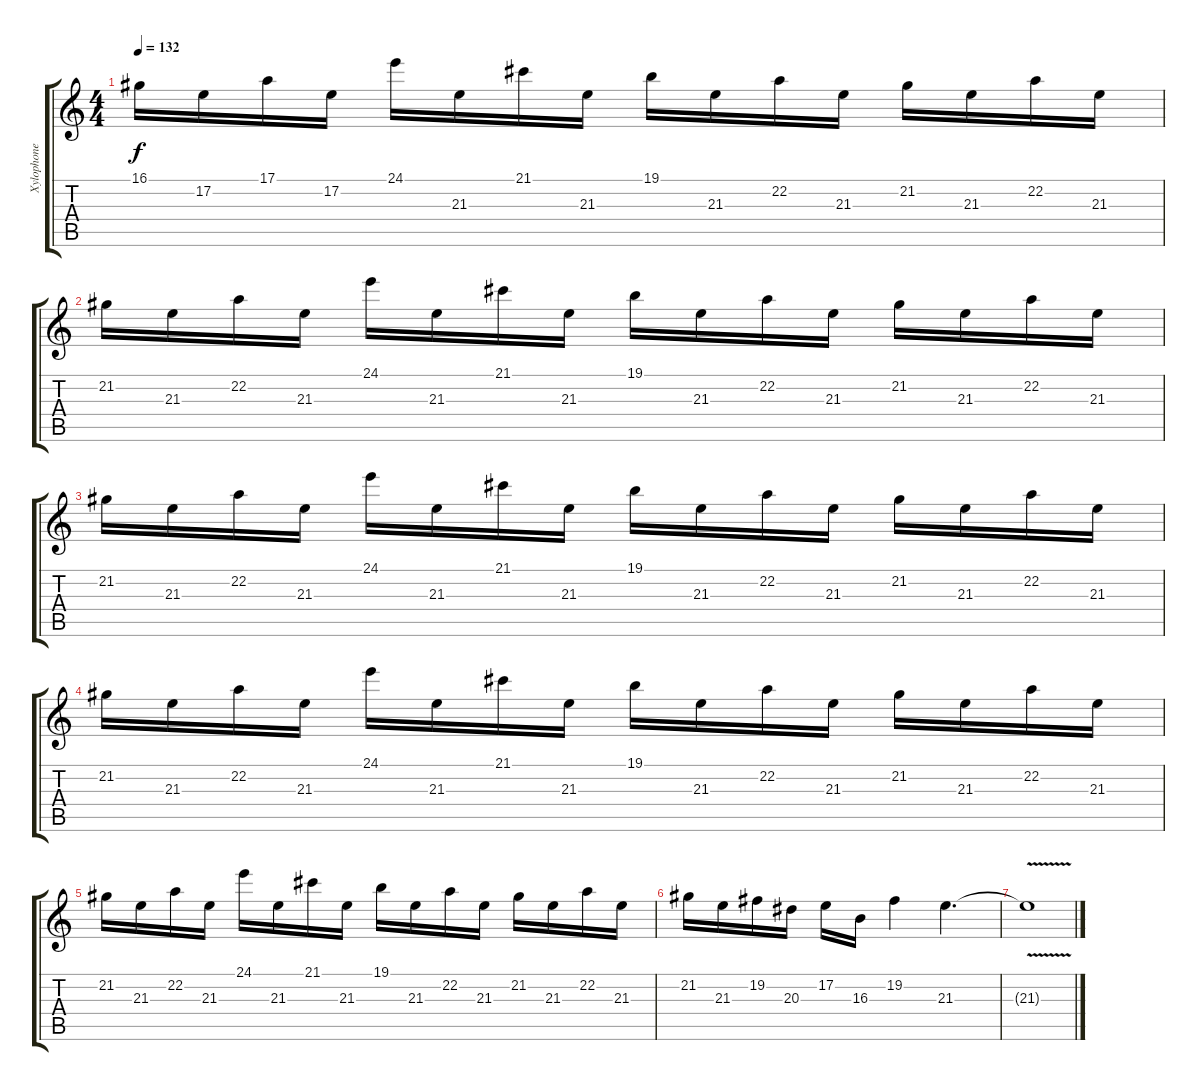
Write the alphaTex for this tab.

\track ("Xylophone" "Xylophone") {instrument xylophone}
\staff {score tabs}
\tuning (E4 B3 G3 D3 A2 E2) {hide}
\ts (4 4)
\tempo 132
\clef g2
\ks c
16.1.16{dy f volume 7} 17.2.16 17.1.16 17.2.16 24.1.16 21.3.16 21.1.16 21.3.16 19.1.16 21.3.16 22.2.16 21.3.16 21.2.16 21.3.16 22.2.16 21.3.16 |
21.2.16 21.3.16 22.2.16 21.3.16 24.1.16 21.3.16 21.1.16 21.3.16 19.1.16 21.3.16 22.2.16 21.3.16 21.2.16 21.3.16 22.2.16 21.3.16 |
21.2.16 21.3.16 22.2.16 21.3.16 24.1.16 21.3.16 21.1.16 21.3.16 19.1.16 21.3.16 22.2.16 21.3.16 21.2.16 21.3.16 22.2.16 21.3.16 |
21.2.16 21.3.16 22.2.16 21.3.16 24.1.16 21.3.16 21.1.16 21.3.16 19.1.16 21.3.16 22.2.16 21.3.16 21.2.16 21.3.16 22.2.16 21.3.16 |
21.2.16 21.3.16 22.2.16 21.3.16 24.1.16 21.3.16 21.1.16 21.3.16 19.1.16 21.3.16 22.2.16 21.3.16 21.2.16 21.3.16 22.2.16 21.3.16 |
21.2.16 21.3.16 19.2.16 20.3.16 17.2.16 16.3.16 19.2.4 21.3.4{d} |
21.3{v t}.1
